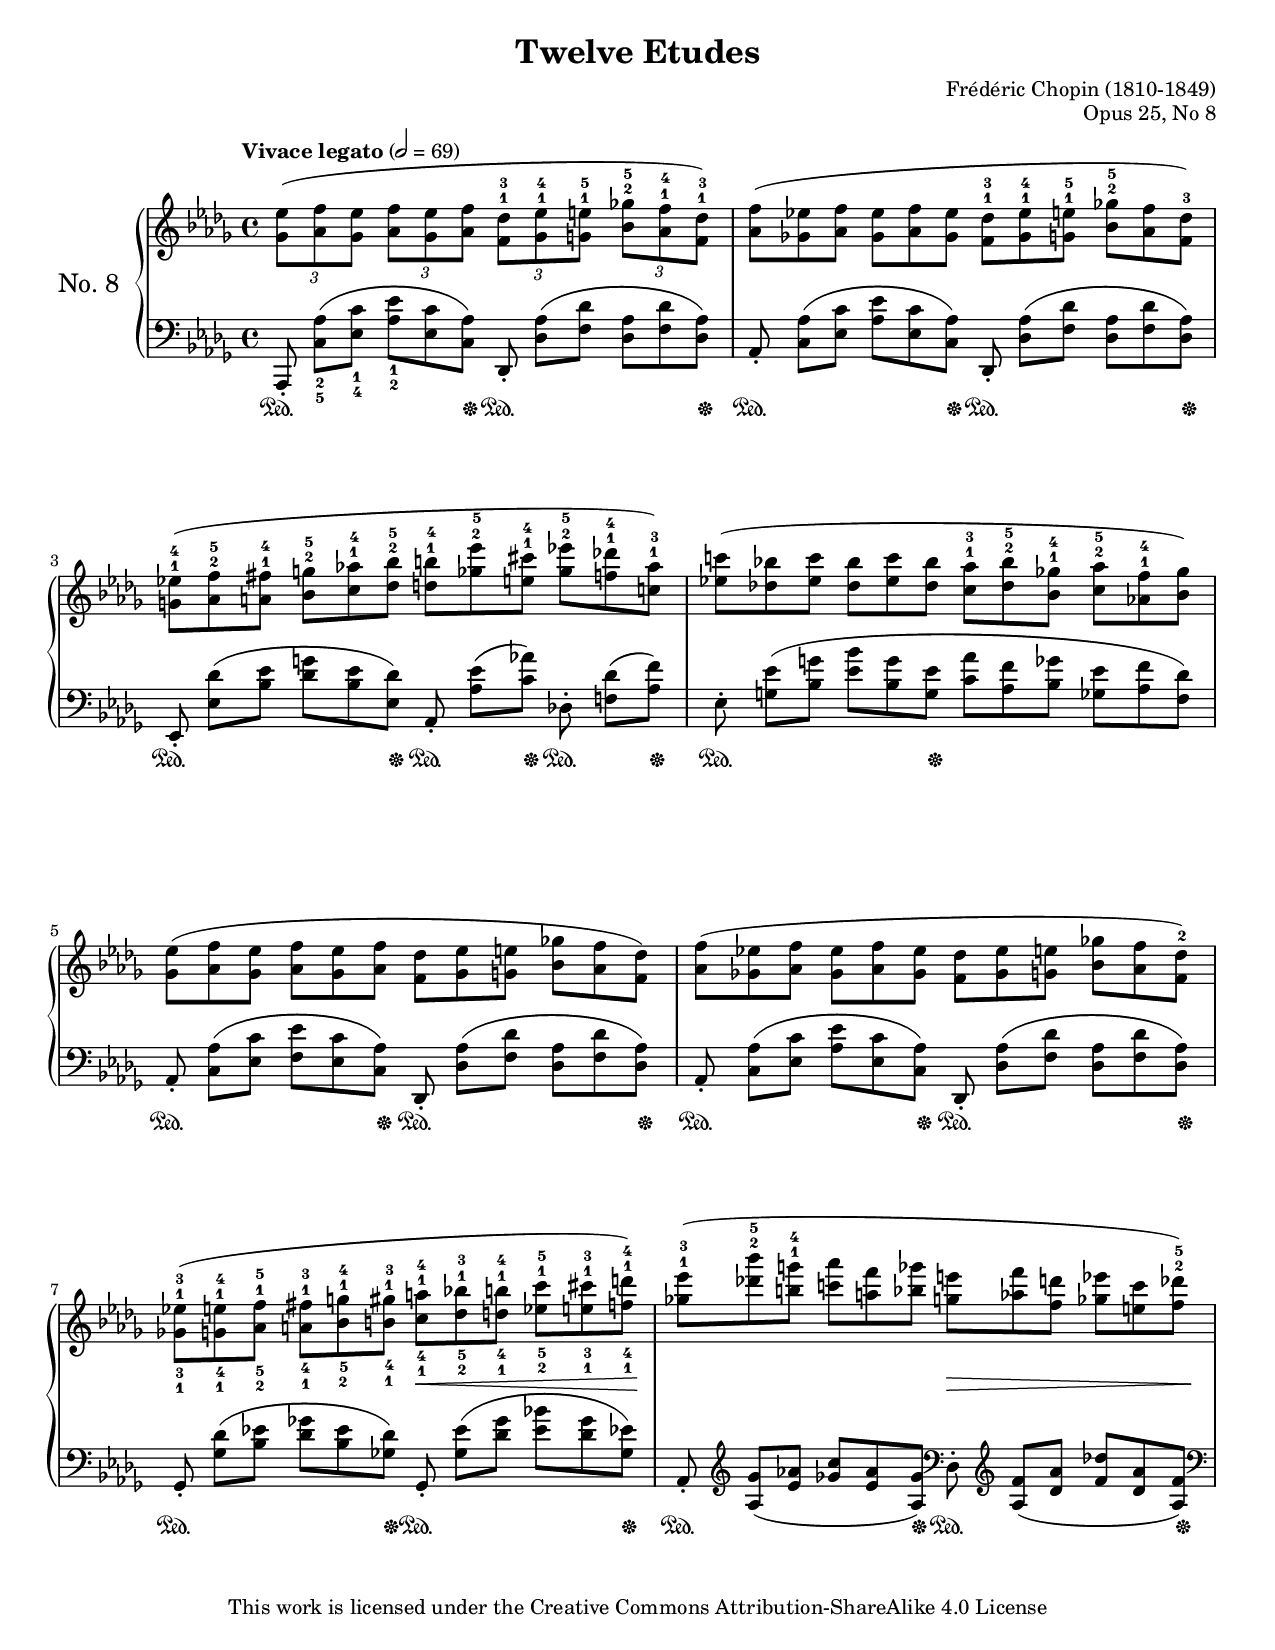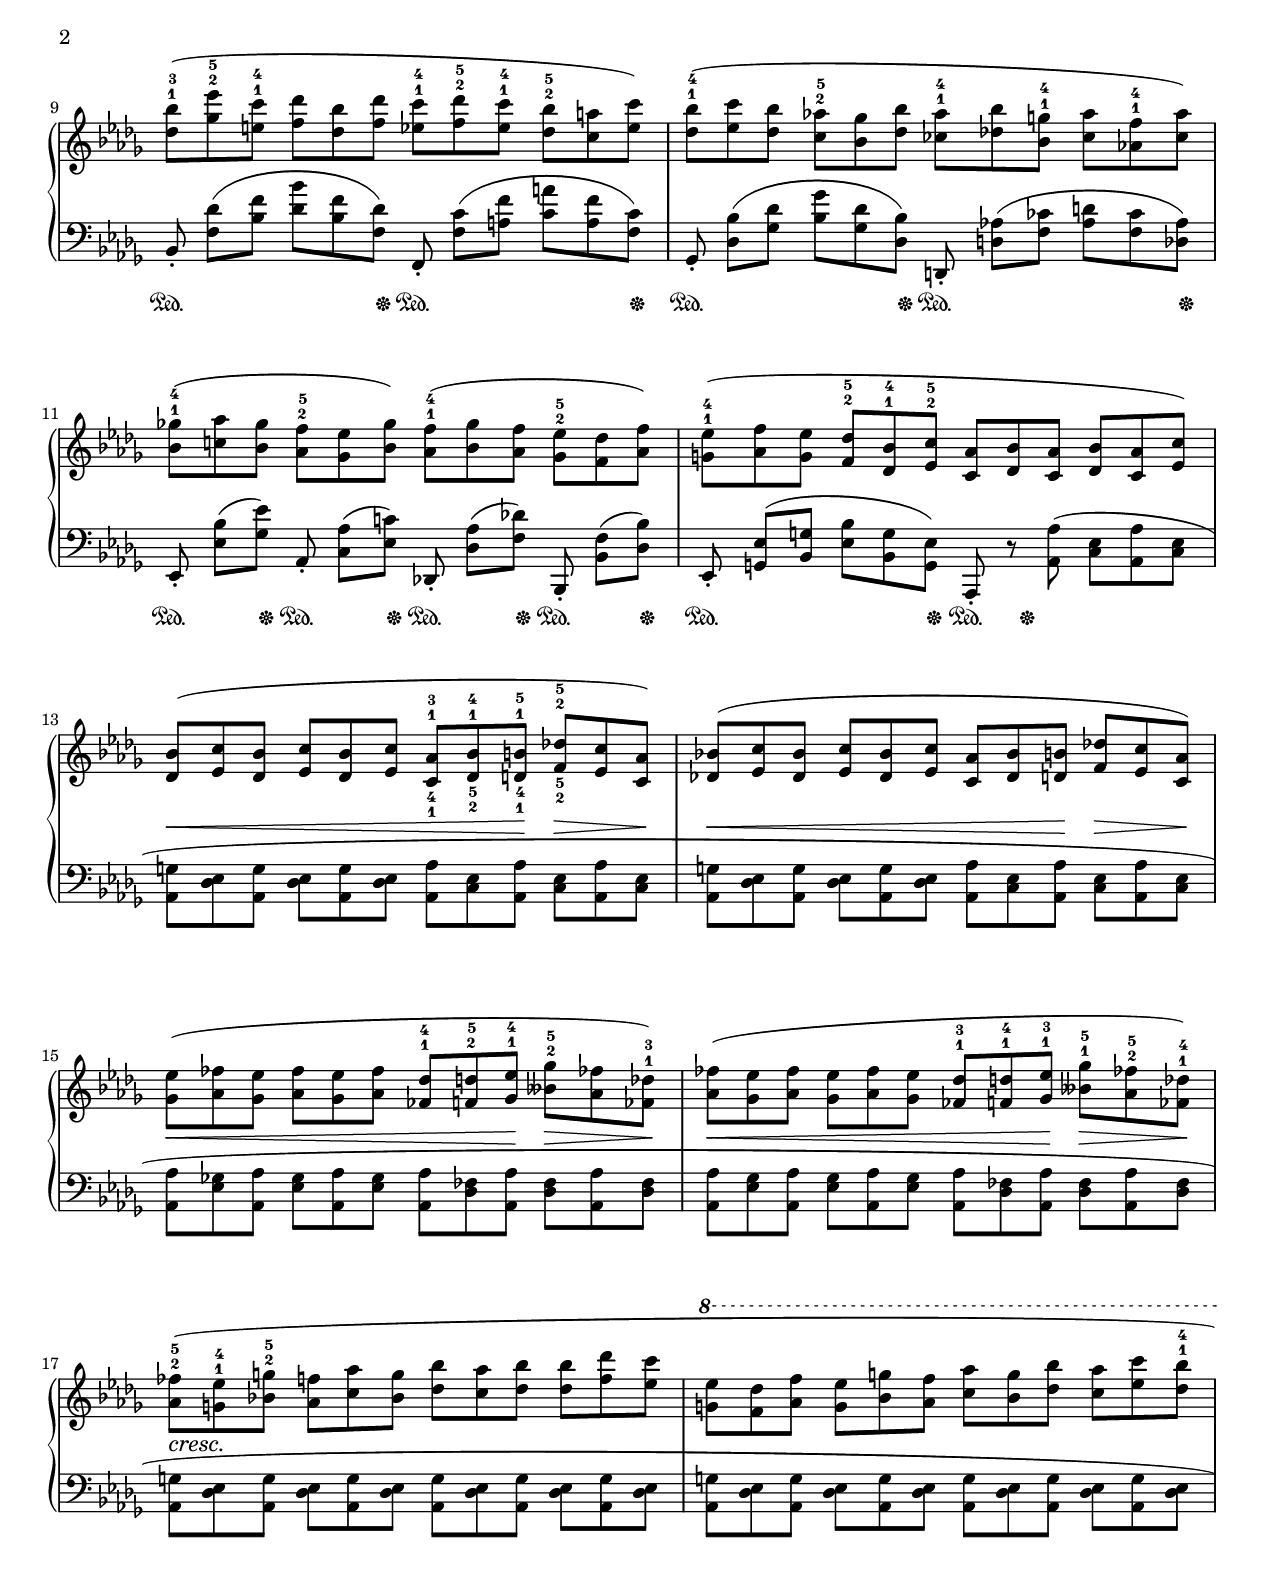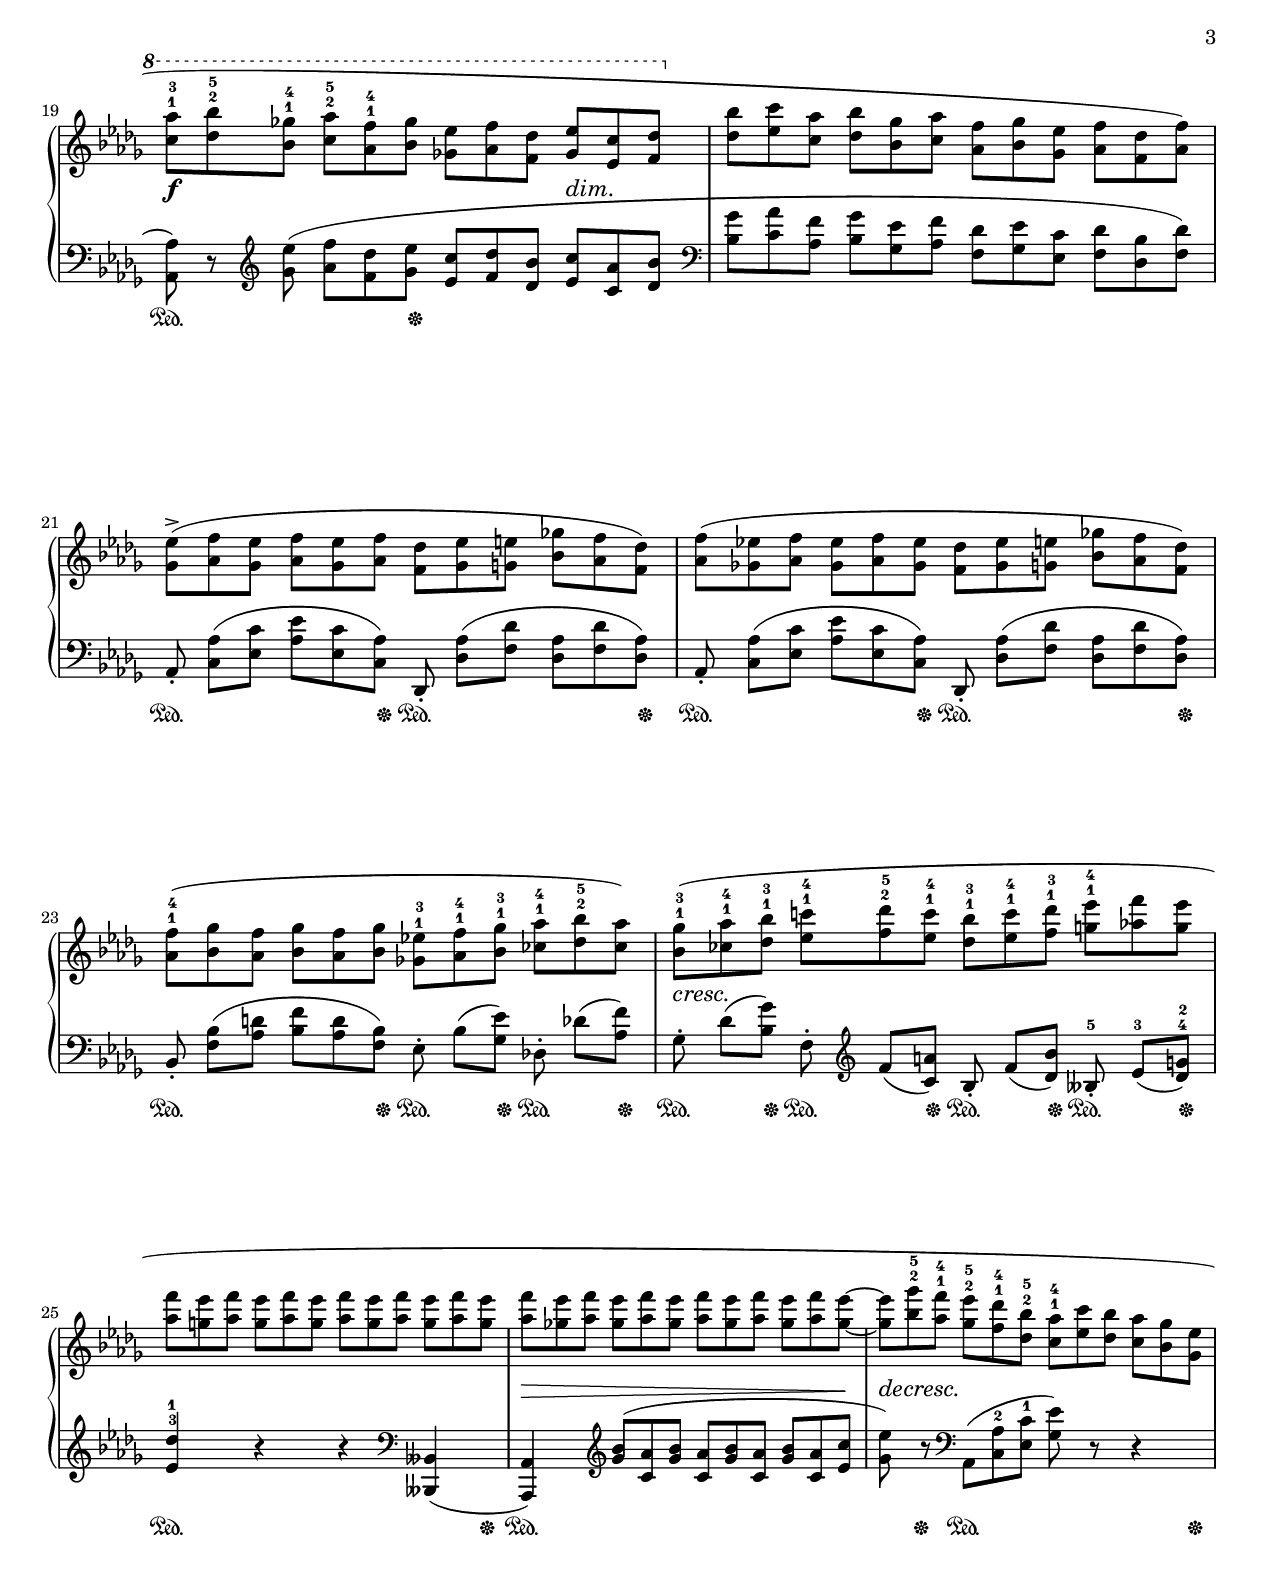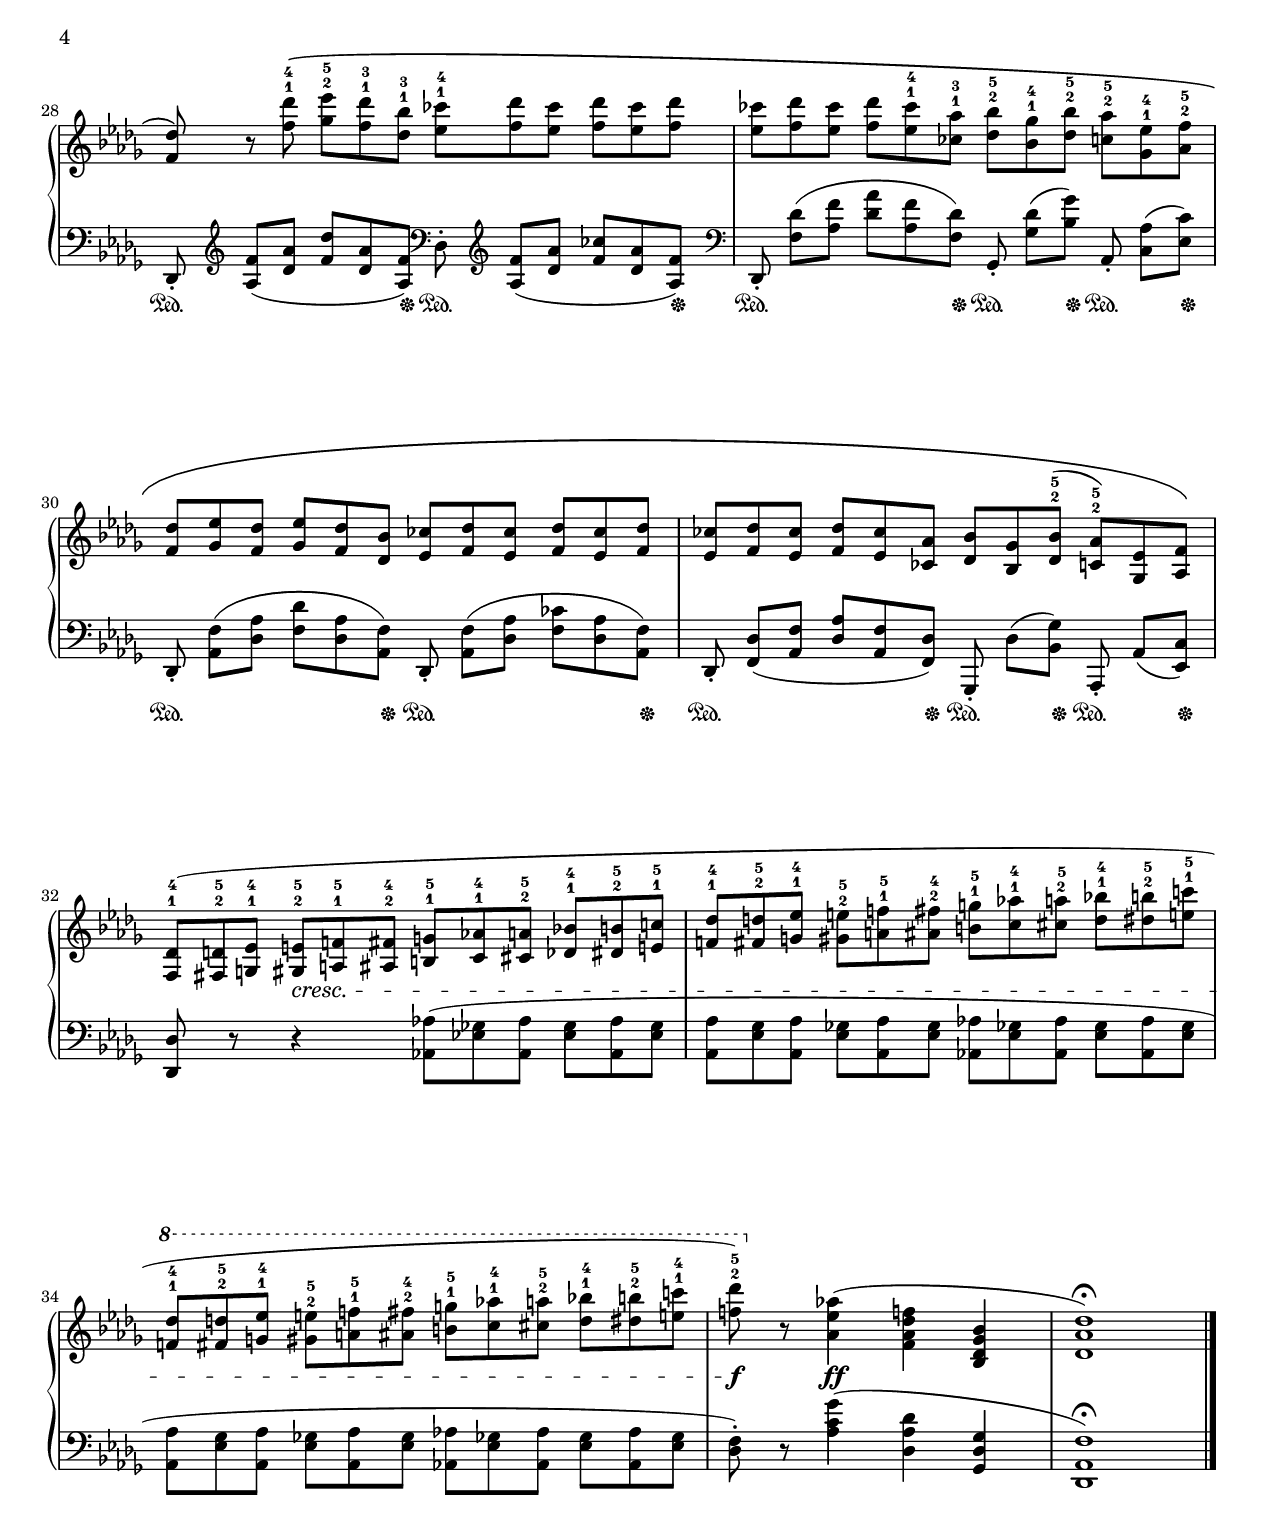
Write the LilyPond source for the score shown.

\version "2.24.1"
\language "english"

\include "includes/header-paper.ily"
%...+....1....+....2....+....3....+....4....+....5....+....6....+....7....+....
\version "2.24.0"

\include "global-variables.ily"

%%% Positions and shapes %%%

slurShapeA = \shape #'(
                        ()
                        ((0 . 0) (0 . -3) (0 . -2) (0 . 2))
                      ) \etc
slurShapeB = \shape #'((-0.75 . 1.25) (0 . 0.75) (0 . 0.25) (0 . 0)) \etc

%%% Music %%%

global = {
  \time 4/4
  \key df \major
  \accidentalStyle piano
  \override Staff.Fingering.avoid-slur = #'inside
}

rightHand = \relative {
  \clef treble
  \global
  \tempo "Vivace legato" 2 = 69
  \tuplet 3/2 4 { 
    <gf' ef'>8( <af f'> <gf ef'>  <af f'> <gf ef'> <af f'>  <f df'>8-1-3 
      <gf ef'>-1-4 <g e'>-1-5  <bf gf'>-2-5 <af f'>-1-4 <f df'>-1-3) | 
  }
  \scaleDurations 2/3 {
    <af f'>8( <gf ef'> <af f'>  <gf ef'> <af f'> <gf ef'>  <f df'>-1-3 
      <gf ef'>-1-4 <g e'>-1-5  <bf gf'>-2-5 <af f'> <f df'>-3) |
    <g ef'>8(-1-4 <af f'>-2-5 <a fs'>-1-4  <bf g'>-2-5 <c af'>-1-4 <df bf'>-2-5
      <d b'>-1-4 <gf ef'>-2-5 <e cs'>-1-4 <gf ef'>-2-5 <f df'>-1-4 
      <c af'>-1-3) |
    <ef c'>8( <df bf'> <ef c'> <df bf'> <ef c'> <df bf'> <c af'>-1-3 
      <df bf'>-2-5 <bf gf'>-1-4  <c af'>-2-5 <af f'>-1-4 <bf gf'>) |
    <gf ef'>8( <af f'> <gf ef'>  <af f'> <gf ef'> <af f'>  <f df'> <gf ef'>
      <g e'>  <bf gf'> <af f'> <f df'>) |
    <af f'>8( <gf ef'> <af f'>  <gf ef'> <af f'> <gf ef'>  <f df'> <gf ef'>
      <g e'>  <bf gf'> <af f'> <f df'>)-2 |
    <gf ef'>8(-1-3_3_1 <g e'>-1-4_4_1 <af f'>-1-5_5_2  <a fs'>-1-3_4_1
      <bf g'>-1-4_5_2 <b gs'>-1-3_4_1  <c a'>-1-4_4_1 <df bf'>-1-3_5_2
      <d b'>-1-4_4_1  <ef c'>-1-5_5_2 <e cs'>-1-3_3_1 <f d'>-1-4_4_1) |
    <gf ef'>8(-1-3 <df' bf'>-2-5 <b g'>-1-4  <c af'> <a f'> <bf gf'>  <g e'>
      <af f'> <f d'>  <gf ef'> <e c'> <f df'>)-2-5 |
      
    \barNumberCheck 9
    <df bf'>8(-1-3 <gf ef'>-2-5 <e c'>-1-4  <f df'> <df bf'> <f df'>
      <ef c'>-1-4 <f df'>-2-5 <ef c'>-1-4  <df bf'>-2-5 <c a'> <ef c'>) |
    <df bf'>8(-1-4 <ef c'> <df bf'>  <c af'>-2-5 <bf gf'> <df bf'>
      <cf af'>-1-4 <df bf'> <bf g'>-1-4  <cf af'> <af f'>-1-4 <cf af'>) |
    <bf gf'>8(-1-4 <c af'> <bf gf'>  <af f'>-2-5 <gf ef'> <bf gf'>)
      <af f'>-1-4( <bf gf'> <af f'>  <gf ef'>-2-5 <f df'> <af f'>) |
    <g ef'>8(-1-4 <af f'> <g ef'>  <f df'>-2-5 <df bf'>-1-4 <ef c'>-2-5
      <c af'> <df bf'> <c af'>  <df bf'> <c af'> <ef c'>) |
    <df bf'>8^( <ef c'> <df bf'>  <ef c'> <df bf'> <ef c'>  <c af'>-1-3_4_1
      <df bf'>-1-4_5_2 <d b'>-1-5_4_1  <f df'>-2-5_5_2 <ef c'> <c af'>) |
    <df bf'>8^( <ef c'> <df bf'>  <ef c'> <df bf'> <ef c'>  <c af'> <df bf'>
      <d b'>  <f df'> <ef c'> <c af'>) |
    <gf' ef'>8( <af ff'> <gf ef'>  <af ff'> <gf ef'> <af ff'>  <ff df'>-1-4
      <f d'>-2-5 <gf ef'>-1-4  <bff gf'>-2-5 <af ff'> <ff df'>-1-3) |
    <af ff'>8( <gf ef'> <af ff'>  <gf ef'> <af ff'> <gf ef'>  <ff df'>-1-3
      <f d'>-1-4 <gf ef'>-1-3  <bff gf'>-1-5 <af ff'>-2-5 <ff df'>-1-4) |
      
    \barNumberCheck 17
    <af ff'>8-2-5( <g ef'>-1-4 <bf g'>-2-5  <af f'> <c af'> <bf g'>  <df bf'>
      <c af'> <df bf'>  <df bf'> <f df'> <ef c'> |
    \ottava 1 <g ef'>8 <f df'> <af f'>  <g ef'> <bf g'> <af f'>  <c af'>
      <bf g'> <df bf'>  <c af'> <ef c'> <df bf'>-1-4 |
    <c af'>8-1-3 <df bf'>-2-5 <bf gf'>-1-4  <c af'>-2-5 <af f'>-1-4 <bf gf'>
      <gf ef'> <af f'> <f df'>  <gf ef'> <ef c'> <f df'> |
    \ottava 0 <df bf'>8 <ef c'> <c af'>  <df bf'> <bf gf'> <c af'>  <af f'>
      <bf gf'> <gf ef'>  <af f'> <f df'> <af f'>) |
    <gf ef'>8->( <af f'> <gf ef'>  <af f'> <gf ef'> <af f'>  <f df'>
      <gf ef'> <g e'>  <bf gf'> <af f'> <f df'>) |
    <af f'>8( <gf ef'> <af f'>  <gf ef'> <af f'> <gf ef'>  <f df'> <gf ef'>
      <g e'> <bf gf'> <af f'> <f df'>) |
    <af f'>(-1-4 <bf gf'> <af f'>  <bf gf'> <af f'> <bf gf'>  <gf ef'>-1-3
      <af f'>-1-4 <bf gf'>-1-3  <cf af'>-1-4 <df bf'>-2-5 <cf af'>) |
    <bf gf'>(-1-3 <cf af'>-1-4 <df bf'>-1-3  <ef c'>-1-4 <f df'>-2-5 
      <ef c'>-1-4 <df bf'>-1-3 <ef c'>-1-4 <f df'>-1-3  <g ef'>-1-4 <af f'> 
      <g ef'>
      
    \barNumberCheck 25
    <af f'>8 <g ef'> <af f'>  <g ef'> <af f'> <g ef'>  <af f'> <g ef'> <af f'>
      <g ef'> <af f'> <g ef'> |
    <af f'>8 <gf ef'> <af f'>  <gf ef'> <af f'> <gf ef'>  <af f'> <gf ef'>
      <af f'>  <gf ef'> <af f'> <gf ef'>~ |
    <gf ef'>8 <bf gf'>-2-5 <af f'>-1-4  <gf ef'>-2-5 <f df'>-1-4 <df bf'>-2-5
      <c af'>-1-4 <ef c'> <df bf'>  <c af'> <bf gf'> <gf ef'> |
    <f df'>8) r <f' df'>-1-4-\slurShapeA \(  <gf ef'>-2-5 <f df'>-1-3 
      <df bf'>-1-3 <ef cf'>-1-4  <f df'> <ef cf'> <f df'>  <ef cf'> <f df'> 
    <ef cf'>8 <f df'> <ef cf'>  <f df'> <ef cf'>-1-4 <cf af'>-1-3  <df bf'>-2-5
      <bf gf'>-1-4 <df bf'>-2-5  <c af'>-2-5 <gf ef'>-1-4 <af f'>-2-5 |
    <f df'>8 <gf ef'> <f df'>  <gf ef'> <f df'> <df bf'>  <ef cf'> <f df'> 
      <ef cf'>  <f df'> <ef cf'> <f df'> |
    <ef cf'>8 <f df'> <ef cf'>  <f df'> <ef cf'> <cf af'>  <df bf'> <bf gf'>
      <df bf'>-2-5-\slurShapeB ^(  <c af'>-2-5) <gf ef'> <af f'>\) |
    <f df'>8(-1-4 <fs d'>-2-5 <g ef'>-1-4  <gs e'>-2-5 <a f'>-1-5 <as fs'>-2-4
      <b g'>-1-5 <c af'>-1-4 <cs a'>-2-5  <df bf'>-1-4 <ds b'>-2-5 <e c'>-1-5 |
    
    \barNumberCheck 33
    <f df'>8-1-4 <fs d'>-2-5 <g ef'>-1-4  <gs e'>-2-5 <a f'>-1-5 <as fs'>-2-4
      <b g'>-1-5 <c af'>-1-4 <cs a'>-2-5  <d bf'>-1-4 <ds b'>-2-5 <e c'>-1-5 |
    \ottava 1 <f df'>-1-4 <fs d'>-2-5 <g ef'>-1-4  <gs e'>-2-5 <a f'>-1-5
      <as fs'>-2-4  <b g'>-1-5 <c af'>-1-4 <cs a'>-2-5  <d bf'>-1-4 <ds b'>-2-5
      <e c'>-1-4 |
  }
  <f df'>8-2-5) \ottava 0 r <af,, ef' af>4( <f af df f> <bf, df gf bf> |
  <df af' df>1)\fermata |
}

leftHand = \relative {
  \clef bass
  \global
  \scaleDurations 2/3 {
    af,,8-.\noBeam <c' af'>_2_5( <ef c'>_1_4  <af ef'>_1_2 <ef c'> <c af'>)
      df,-.\noBeam <df' af'>( <f df'> <df af'> <f df'> <df af'>) |
    af8-.\noBeam <c af'>( <ef c'> <af ef'> <ef c'> <c af'>)  df,-.\noBeam
      <df' af'>( <f df'> <df af'> <f df'> <df af'>) |
    ef,8-.\noBeam <ef' df'>( <bf' ef> <df g> <bf ef> <ef, df'>)  af,-.\noBeam
      <af' ef'>( <c af'>) df,-.\noBeam <f df'>( <af f'>) |
    ef8-.\noBeam <g ef'>( <bf g'> <ef bf'> <bf g'> <g ef'>  <c af'> <af f'>
      <bf gf'> <gf ef'> <af f'> <f df'>) |
    af,8-.\noBeam <c af'>( <ef c'>  <f ef'> <ef c'> <c af'>)  df,-.\noBeam
      <df' af'>( <f df'>  <df af'> <f df'> <df af'>) |
    af8-.\noBeam <c af'>( <ef c'>  <af ef'> <ef c'> <c af'>)  df,-.\noBeam
      <df' af'>( <f df'>  <df af'> <f df'> <df af'>) |
    gf,8-.\noBeam <gf' df'>( <bf ef>  <df gf> <bf ef> <gf df'>)  gf,-.\noBeam
      <gf' ef'>( <df' gf>  <ef bf'> <df gf> <gf, ef'>) |
    af,8-.\noBeam \clef treble <af' gf'>( <ef' af>  <gf c> <ef af> <af, gf'>)
      \clef bass df,-.\noBeam \clef treble <af' f'>( <df af'>  <f df'> <df af'>
      <af f'>) \clef bass |
      
    \barNumberCheck 9
    bf,8-.\noBeam <f' df'>( <bf f'>  <df bf'> <bf f'> <f df'>)  f,8-.\noBeam
      <f' c'>( <a f'>  <c a'> <a f'> <f c'>) |
    gf,8-.\noBeam <df' bf'>( <gf df'>  <bf gf'> <gf df'> <df bf'>)  d,-.\noBeam
      <d' af'>( <f cf'>  <af d> <f cf'> <df af'>) |
    ef,8-.\noBeam <ef' bf'>( <gf ef'>)  af,-.\noBeam <c af'>( <ef c'>)
      df,-.\noBeam <df' af'>( <f df'>)  bf,,-.\noBeam <bf' f'>( <df bf'>) |
    ef,8-.\noBeam <g ef'>( <bf g'>  <ef bf'> <bf g'> <g ef'>)  af,-.\noBeam
      r <af' af'>(  <c ef> <af af'> <c ef> |
    <af g'>8 <df ef> <af g'>  <df ef> <af g'> <df ef>  <af af'> <c ef> <af af'>
      <c ef> <af af'> <c ef> |
    <af g'>8 <df ef> <af g'>  <df ef> <af g'> <df ef>  <af af'> <c ef> <af af'>
      <c ef> <af af'> <c ef> |
    <af af'>8 <ef' gf> <af, af'>  <ef' gf> <af, af'> <ef' gf>  <af, af'> 
      <df ff> <af af'> <df ff> <af af'> <df ff> |
    <af af'>8 <ef' gf> <af, af'>  <ef' gf> <af, af'> <ef' gf>  <af, af'> 
      <df ff> <af af'> <df ff> <af af'> <df ff> |
      
    \barNumberCheck 17
    <af g'>8 <df ef> <af g'>  <df ef> <af g'> <df ef>  <af g'> <df ef> <af g'> 
      <df ef> <af g'> <df ef> |
    <af g'>8 <df ef> <af g'>  <df ef> <af g'> <df ef>  <af g'> <df ef> <af g'> 
      <df ef> <af g'> <df ef> |
    <af af'>8) r \clef treble <gf'' ef'>(  <af f'> <f df'> <gf ef'>  <ef c'>
      <f df'> <df bf'>  <ef c'> <c af'> <df bf'> \clef bass |
    <bf gf'>8 <c af'> <af f'>  <bf gf'> <gf ef'> <af f'>  <f df'> <gf ef'>
      <ef c'>  <f df'> <df bf'> <f df'>) |
    af,8-.\noBeam <c af'>( <ef c'>  <af ef'> <ef c'> <c af'>)  df,-.\noBeam
      <df' af'>( <f df'>  <df af'> <f df'> <df af'>) |
    af8-.\noBeam <c af'>( <ef c'>  <af ef'> <ef c'> <c af'>)  df,-.\noBeam
      <df' af'>( <f df'>  <df af'> <f df'> <df af'>) |
    bf8-.\noBeam <f' bf>( <af d>  <bf f'> <af d> <f bf>)  ef8-.\noBeam
      bf'( <gf ef'>)  df-.\noBeam df'( <af f'>) |
    gf8-.\noBeam df'( <bf gf'>)  f-.\noBeam \clef treble f'( <c a'>)
      bf-.\noBeam f'( <df bf'>)  bff-.-5\noBeam ef(-3 <df g>-4-2) |
  }
  
  \barNumberCheck 25
  <ef df'>4-3-1 r r \clef bass <bff,, bff'>( |
  <af af'>) \scaleDurations 2/3 { \clef treble <gf'''bf>8( <c, af'> <gf' bf>
    <c, af'> <gf' bf> <c, af'> <gf' bf> <c, af'> <ef c'> } |
  <gf ef'>8) r \clef bass \scaleDurations 2/3 { af,,8( <c af'>-2 <ef c'>-1 }
    <gf ef'>8) r r4 |
  \scaleDurations 2/3 {
    df,8-.\noBeam \clef treble <af'' f'>( <df af'>  <f df'> <df af'> <af f'>)
      \clef bass df,8-.\noBeam \clef treble <af' f'>( <df af'>  <f cf'> 
      <df af'> <af f'>) \clef bass |
    df,,8-.\noBeam <f' df'>( <af f'>  <df af'> <af f'> <f df'>)  gf,-.\noBeam
      <gf' df'>( <bf gf'>)  af,-.\noBeam <c af'>( <ef c'>) |
    df,8-.\noBeam <af' f'>( <df af'>  <f df'> <df af'> <af f'>)  df,-.\noBeam
      <af' f'>( <df af'>  <f cf'> <df af'> <af f'>) |
    df,8-.\noBeam <f df'>( <af f'>  <df af'> <af f'> <f df'>)  gf,-.\noBeam
      df''( <bf gf'>)  af,-.\noBeam af'( <ef c'>) |
  }
  <df df'>8 r r4 \scaleDurations 2/3 { <af' af'>8( <ef' gf> <af, af'>
       <ef' gf> <af, af'> <ef' gf> |
     <af, af'> <ef' gf> <af, af'>  <ef' gf> <af, af'> <ef' gf>  <af, af'> 
       <ef' gf> <af, af'>  <ef' gf> <af, af'> <ef' gf> |
     <af, af'> <ef' gf> <af, af'>  <ef' gf> <af, af'> <ef' gf>  <af, af'> 
       <ef' gf> <af, af'>  <ef' gf> <af, af'> <ef' gf> |
  }
  <df f>-.) r <af' c gf'>4( <df, af' df> <gf, df' gf> |
  <df af' f'>1)\fermata |
}

dynamics = {
  \override TextScript.Y-offset = -0.5
  \override DynamicTextSpanner.style = #'none
  s1 * 6 |
  s2 s4..\< s16\! |
  s2 s4..\> s16\! |
  
  \barNumberCheck 9
  s1 * 4 |
  \repeat unfold 4 { s2\< s8. s16\! s8.\> s16\! | }
  
  \barNumberCheck 17
  s1\cresc |
  s1 |
  s2.\f s4\dim |
  s1 * 4 |
  s1\cresc
  
  \barNumberCheck 25
  s1 |
  s2...\> s16\! |
  s1\decresc
  s1 * 4 |
  \revert DynamicTextSpanner.style
  s4 s2.\cresc
  
  \barNumberCheck 33
  s1 * 2 |
  s4\f s2.\ff |
  s1 |
}

pedal = {
  s4..\sd s16\su  s4..\sd s16\su |
  s4..\sd s16\su  s4..\sd s16\su |
  s4..\sd s16\su  s8.\sd s16\su s8.\sd s16\su |
  s4..\sd s16\su  s2 |
  \repeat unfold 4 { s4..\sd s16\su  s4..\sd s16\su | }

  \barNumberCheck 9
  s4..\sd s16\su  s4..\sd s16\su |
  s4..\sd s16\su  s4..\sd s16\su |
  s8.\sd s16\su s8.\sd s16\su  s8.\sd s16\su s8.\sd s16\su |
  s4..\sd s16\su  s8\sd s\su s4 |
  s1 * 4 |
  
  \barNumberCheck 17
  s1 * 2 |
  s4..\sd s16\su s2 |
  s1 |
  s4..\sd s16\su  s4..\sd s16\su |
  s4..\sd s16\su  s4..\sd s16\su |
  s4..\sd s16\su  s8.\sd s16\su s8.\sd s16\su |
  s8.\sd s16\su s8.\sd s16\su s8.\sd s16\su s8.\sd s16\su |
  
  \barNumberCheck 25
  s2...\sd s16\su |
  s1\sd |
  s8 s\su s4\sd s4.. s16\su |
  s4..\sd s16\su  s4..\sd s16\su |
  s4..\sd s16\su  s8.\sd s16\su s8.\sd s16\su |
  s4..\sd s16\su  s4..\sd s16\su |
  s4..\sd s16\su  s8.\sd s16\su s8.\sd s16\su |
}

forceBreaks = {
  \repeat unfold 3 { s1\noBreak s1\break\noPageBreak }
  s1\noBreak s1\pageBreak
  
  \repeat unfold 4 { s1\noBreak s1\break\noPageBreak }
  s1\noBreak s1\pageBreak
  
  \repeat unfold 3 { s1\noBreak s1\break\noPageBreak }
  s1\noBreak s1\noBreak s1\pageBreak
  
  \repeat unfold 3 { s1\noBreak s1\break\noPageBreak }
  s1\noBreak s1\noBreak s1\bar "|."
}

etudeEightMusic = \score {
  \header {
    opus = "Opus 25, No 8"
  }
  \keepWithTag layout
  \new PianoStaff \with { instrumentName = \markup \huge "No. 8" } <<
    \new Staff = "upper" \rightHand
    \new Dynamics \dynamics
    \new Staff = "lower" \leftHand
    \new Dynamics \pedal
    \new Devnull \forceBreaks
  >>
}

etudeEightMidi = \book {
  \bookOutputName "etude-op25-no8"
  \score { 
    \keepWithTag midi
    <<
      \new Staff = "upper" << \rightHand \dynamics \pedal >>
      \new Staff = "lower" << \leftHand \dynamics \pedal >>
    >>
    \midi {}
  }
}


% \pointAndClickOff % <-- uncomment me for smaller PDF size

\etudeEightMusic
\etudeEightMidi
